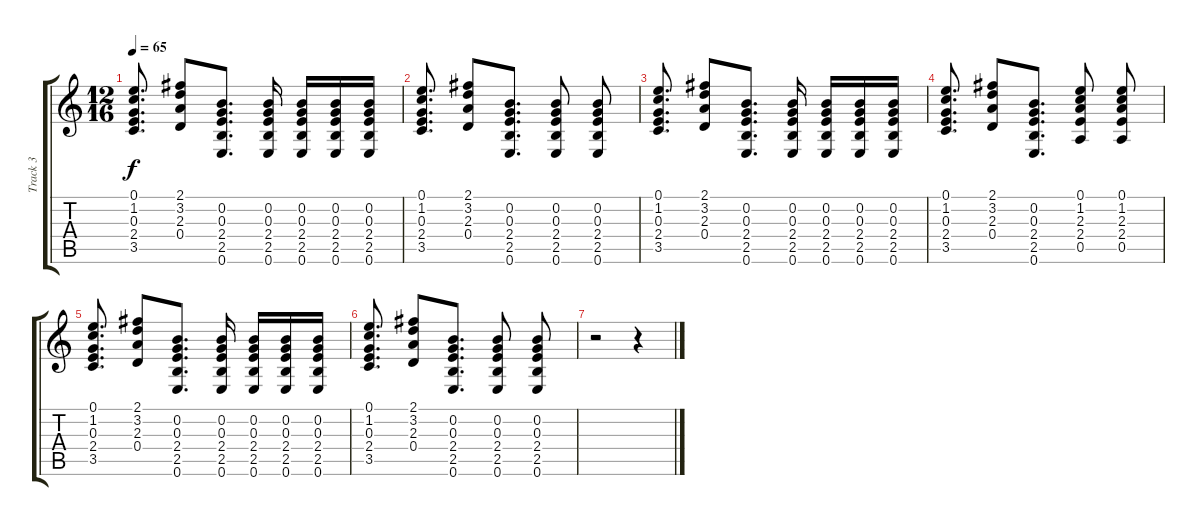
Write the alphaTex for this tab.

\track ("Track 3" "Track 3") {instrument acousticguitarsteel}
\staff {score tabs}
\tuning (E4 B3 G3 D3 A2 E2) {hide}
\ts (12 16)
\tempo 65
\clef g2
\ks c
(0.1 1.2 0.3 2.4 3.5).8{d dy f} (2.1 3.2 2.3 0.4).8 (0.2 0.3 2.4 2.5 0.6).8{d} (0.2 0.3 2.4 2.5 0.6).16 (0.2 0.3 2.4 2.5 0.6).16 (0.2 0.3 2.4 2.5 0.6).16 (0.2 0.3 2.4 2.5 0.6).16 |
(0.1 1.2 0.3 2.4 3.5).8{d} (2.1 3.2 2.3 0.4).8 (0.2 0.3 2.4 2.5 0.6).8{d} (0.2 0.3 2.4 2.5 0.6).8 (0.2 0.3 2.4 2.5 0.6).8 |
(0.1 1.2 0.3 2.4 3.5).8{d} (2.1 3.2 2.3 0.4).8 (0.2 0.3 2.4 2.5 0.6).8{d} (0.2 0.3 2.4 2.5 0.6).16 (0.2 0.3 2.4 2.5 0.6).16 (0.2 0.3 2.4 2.5 0.6).16 (0.2 0.3 2.4 2.5 0.6).16 |
(0.1 1.2 0.3 2.4 3.5).8{d} (2.1 3.2 2.3 0.4).8 (0.2 0.3 2.4 2.5 0.6).8{d} (0.1 1.2 2.3 2.4 0.5).8 (0.1 1.2 2.3 2.4 0.5).8 |
(0.1 1.2 0.3 2.4 3.5).8{d} (2.1 3.2 2.3 0.4).8 (0.2 0.3 2.4 2.5 0.6).8{d} (0.2 0.3 2.4 2.5 0.6).16 (0.2 0.3 2.4 2.5 0.6).16 (0.2 0.3 2.4 2.5 0.6).16 (0.2 0.3 2.4 2.5 0.6).16 |
(0.1 1.2 0.3 2.4 3.5).8{d} (2.1 3.2 2.3 0.4).8 (0.2 0.3 2.4 2.5 0.6).8{d} (0.2 0.3 2.4 2.5 0.6).8 (0.2 0.3 2.4 2.5 0.6).8 |
r.2 r.4
